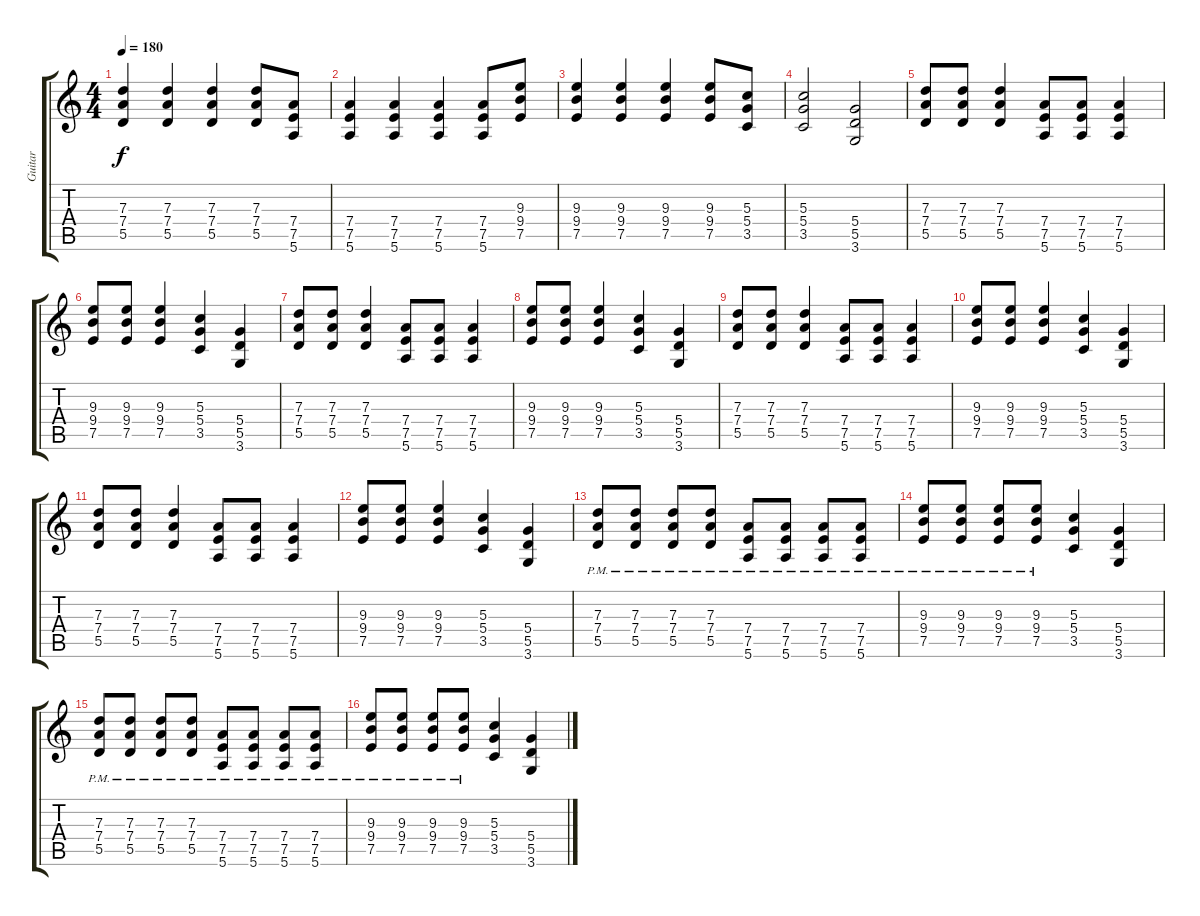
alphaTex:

\track ("Guitar" "Guitar") {instrument overdrivenguitar}
\staff {score tabs}
\tuning (E4 B3 G3 D3 A2 E2) {hide}
\ts (4 4)
\tempo 180
\clef g2
\ks c
(7.3 7.4 5.5).4{dy f} (7.3 7.4 5.5).4 (7.3 7.4 5.5).4 (7.3 7.4 5.5).8 (7.4 7.5 5.6).8 |
(7.4 7.5 5.6).4 (7.4 7.5 5.6).4 (7.4 7.5 5.6).4 (7.4 7.5 5.6).8 (9.3 9.4 7.5).8 |
(9.3 9.4 7.5).4 (9.3 9.4 7.5).4 (9.3 9.4 7.5).4 (9.3 9.4 7.5).8 (5.3 5.4 3.5).8 |
(5.3 5.4 3.5).2 (5.4 5.5 3.6).2 |
(7.3 7.4 5.5).8 (7.3 7.4 5.5).8 (7.3 7.4 5.5).4 (7.4 7.5 5.6).8 (7.4 7.5 5.6).8 (7.4 7.5 5.6).4 |
(9.3 9.4 7.5).8 (9.3 9.4 7.5).8 (9.3 9.4 7.5).4 (5.3 5.4 3.5).4 (5.4 5.5 3.6).4 |
(7.3 7.4 5.5).8 (7.3 7.4 5.5).8 (7.3 7.4 5.5).4 (7.4 7.5 5.6).8 (7.4 7.5 5.6).8 (7.4 7.5 5.6).4 |
(9.3 9.4 7.5).8 (9.3 9.4 7.5).8 (9.3 9.4 7.5).4 (5.3 5.4 3.5).4 (5.4 5.5 3.6).4 |
(7.3 7.4 5.5).8 (7.3 7.4 5.5).8 (7.3 7.4 5.5).4 (7.4 7.5 5.6).8 (7.4 7.5 5.6).8 (7.4 7.5 5.6).4 |
(9.3 9.4 7.5).8 (9.3 9.4 7.5).8 (9.3 9.4 7.5).4 (5.3 5.4 3.5).4 (5.4 5.5 3.6).4 |
(7.3 7.4 5.5).8 (7.3 7.4 5.5).8 (7.3 7.4 5.5).4 (7.4 7.5 5.6).8 (7.4 7.5 5.6).8 (7.4 7.5 5.6).4 |
(9.3 9.4 7.5).8 (9.3 9.4 7.5).8 (9.3 9.4 7.5).4 (5.3 5.4 3.5).4 (5.4 5.5 3.6).4 |
(7.3{pm} 7.4{pm} 5.5{pm}).8 (7.3{pm} 7.4{pm} 5.5{pm}).8 (7.3{pm} 7.4{pm} 5.5{pm}).8 (7.3{pm} 7.4{pm} 5.5{pm}).8 (7.4{pm} 7.5{pm} 5.6{pm}).8 (7.4{pm} 7.5{pm} 5.6{pm}).8 (7.4{pm} 7.5{pm} 5.6{pm}).8 (7.4{pm} 7.5{pm} 5.6{pm}).8 |
(9.3{pm} 9.4{pm} 7.5{pm}).8 (9.3{pm} 9.4{pm} 7.5{pm}).8 (9.3{pm} 9.4{pm} 7.5{pm}).8 (9.3{pm} 9.4{pm} 7.5{pm}).8 (5.3 5.4 3.5).4 (5.4 5.5 3.6).4 |
(7.3{pm} 7.4{pm} 5.5{pm}).8 (7.3{pm} 7.4{pm} 5.5{pm}).8 (7.3{pm} 7.4{pm} 5.5{pm}).8 (7.3{pm} 7.4{pm} 5.5{pm}).8 (7.4{pm} 7.5{pm} 5.6{pm}).8 (7.4{pm} 7.5{pm} 5.6{pm}).8 (7.4{pm} 7.5{pm} 5.6{pm}).8 (7.4{pm} 7.5{pm} 5.6{pm}).8 |
(9.3{pm} 9.4{pm} 7.5{pm}).8 (9.3{pm} 9.4{pm} 7.5{pm}).8 (9.3{pm} 9.4{pm} 7.5{pm}).8 (9.3{pm} 9.4{pm} 7.5{pm}).8 (5.3 5.4 3.5).4 (5.4 5.5 3.6).4
